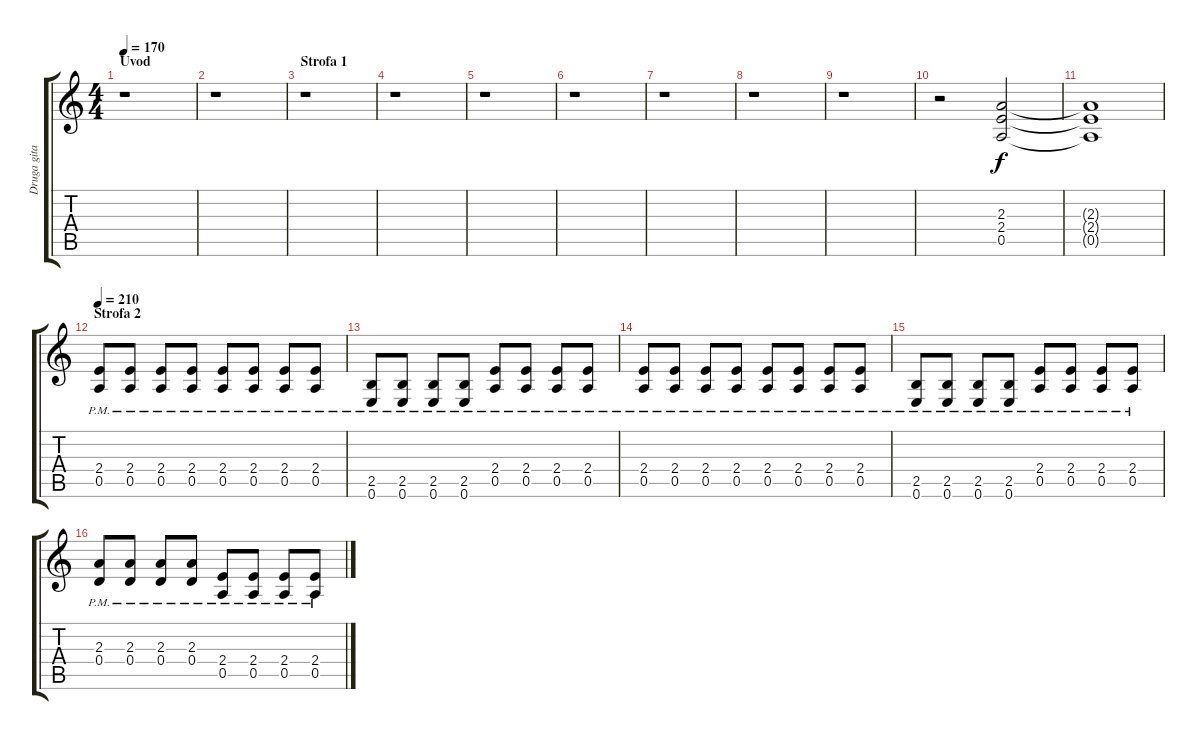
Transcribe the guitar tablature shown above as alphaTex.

\track ("Druga gitara" "Druga gita") {instrument distortionguitar}
\staff {score tabs}
\tuning (E4 B3 G3 D3 A2 E2) {hide}
\ts (4 4)
\section ("" "Uvod")
\tempo 170
\clef g2
\ks c
r.1{dy f instrument distortionguitar} |
r.1 |
\section ("" "Strofa 1")
r.1 |
r.1 |
r.1 |
r.1 |
r.1 |
r.1 |
r.1 |
r.2 (2.3 2.4 0.5).2{volume 5} |
(2.3{t} 2.4{t} 0.5{t}).1 |
\section ("" "Strofa 2")
\tempo 210
(2.4{pm} 0.5{pm}).8{volume 13} (2.4{pm} 0.5{pm}).8 (2.4{pm} 0.5{pm}).8 (2.4{pm} 0.5{pm}).8 (2.4{pm} 0.5{pm}).8 (2.4{pm} 0.5{pm}).8 (2.4{pm} 0.5{pm}).8 (2.4{pm} 0.5{pm}).8 |
(2.5{pm} 0.6{pm}).8 (2.5{pm} 0.6{pm}).8 (2.5{pm} 0.6{pm}).8 (2.5{pm} 0.6{pm}).8 (2.4{pm} 0.5{pm}).8 (2.4{pm} 0.5{pm}).8 (2.4{pm} 0.5{pm}).8 (2.4{pm} 0.5{pm}).8 |
(2.4{pm} 0.5{pm}).8 (2.4{pm} 0.5{pm}).8 (2.4{pm} 0.5{pm}).8 (2.4{pm} 0.5{pm}).8 (2.4{pm} 0.5{pm}).8 (2.4{pm} 0.5{pm}).8 (2.4{pm} 0.5{pm}).8 (2.4{pm} 0.5{pm}).8 |
(2.5{pm} 0.6{pm}).8 (2.5{pm} 0.6{pm}).8 (2.5{pm} 0.6{pm}).8 (2.5{pm} 0.6{pm}).8 (2.4{pm} 0.5{pm}).8 (2.4{pm} 0.5{pm}).8 (2.4{pm} 0.5{pm}).8 (2.4{pm} 0.5{pm}).8 |
(2.3{pm} 0.4{pm}).8 (2.3{pm} 0.4{pm}).8 (2.3{pm} 0.4{pm}).8 (2.3{pm} 0.4{pm}).8 (2.4{pm} 0.5{pm}).8 (2.4{pm} 0.5{pm}).8 (2.4{pm} 0.5{pm}).8 (2.4{pm} 0.5{pm}).8
